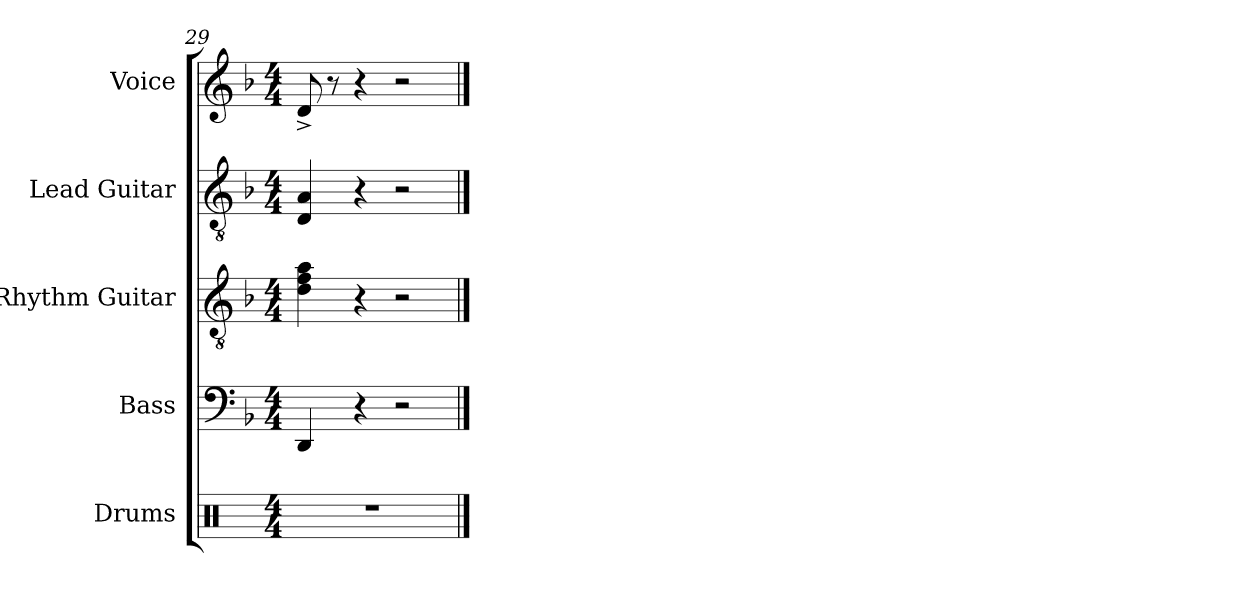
**kern	**kern	**kern	**kern	**kern
*part5	*part4	*part3	*part2	*part1
*staff5	*staff4	*staff3	*staff2	*staff1
*I"Drums	*I"Bass	*I"Rhythm Guitar	*I"Lead Guitar	*I"Voice
*I'Drums	*I'Bass	*I'Rhy. Guit.	*I'Guit.	*I'Vc.
!!LO:LB:g=z
*clefX	*clefF4	*clefGv2	*clefGv2	*clefG2
*	*ITrd7c12	*	*	*
*k[]	*k[b-]	*k[b-]	*k[b-]	*k[b-]
*M4/4	*M4/4	*M4/4	*M4/4	*M4/4
=29	=29	=29	=29	=29
1r	4DDD/	4d\ 4f\ 4a\	4D/ 4A/	8d^/
.	.	.	.	8r
.	4r	4r	4r	4r
.	2r	2r	2r	2r
==	==	==	==	==
*-	*-	*-	*-	*-
